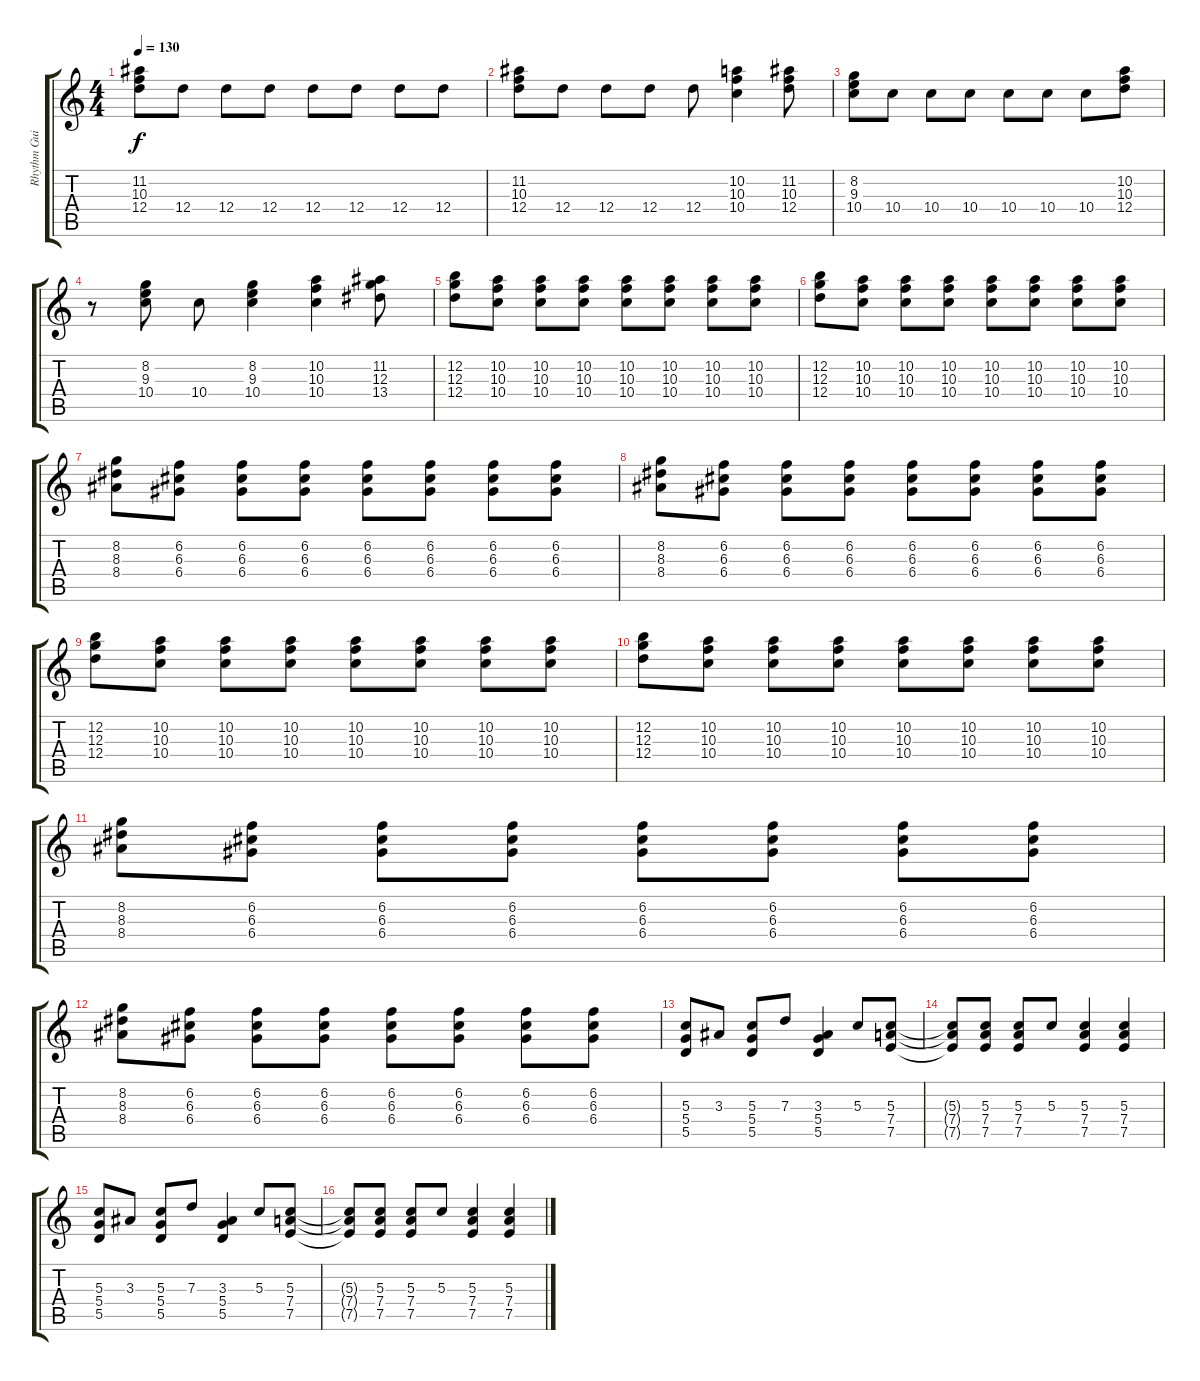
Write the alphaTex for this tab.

\track ("Rhythm Guitar" "Rhythm Gui") {instrument distortionguitar}
\staff {score tabs}
\tuning (E4 B3 G3 D3 A2 E2) {hide}
\ts (4 4)
\tempo 130
\clef g2
\ks c
(11.2 10.3 12.4).8{dy f} 12.4.8 12.4.8 12.4.8 12.4.8 12.4.8 12.4.8 12.4.8 |
(11.2 10.3 12.4).8 12.4.8 12.4.8 12.4.8 12.4.8 (10.2 10.3 10.4).4 (11.2 10.3 12.4).8 |
(8.2 9.3 10.4).8 10.4.8 10.4.8 10.4.8 10.4.8 10.4.8 10.4.8 (10.2 10.3 12.4).8 |
r.8 (8.2 9.3 10.4).8 10.4.8 (8.2 9.3 10.4).4 (10.2 10.3 10.4).4 (11.2 12.3 13.4).8 |
(12.2 12.3 12.4).8 (10.2 10.3 10.4).8 (10.2 10.3 10.4).8 (10.2 10.3 10.4).8 (10.2 10.3 10.4).8 (10.2 10.3 10.4).8 (10.2 10.3 10.4).8 (10.2 10.3 10.4).8 |
(12.2 12.3 12.4).8 (10.2 10.3 10.4).8 (10.2 10.3 10.4).8 (10.2 10.3 10.4).8 (10.2 10.3 10.4).8 (10.2 10.3 10.4).8 (10.2 10.3 10.4).8 (10.2 10.3 10.4).8 |
(8.2 8.3 8.4).8 (6.2 6.3 6.4).8 (6.2 6.3 6.4).8 (6.2 6.3 6.4).8 (6.2 6.3 6.4).8 (6.2 6.3 6.4).8 (6.2 6.3 6.4).8 (6.2 6.3 6.4).8 |
(8.2 8.3 8.4).8 (6.2 6.3 6.4).8 (6.2 6.3 6.4).8 (6.2 6.3 6.4).8 (6.2 6.3 6.4).8 (6.2 6.3 6.4).8 (6.2 6.3 6.4).8 (6.2 6.3 6.4).8 |
(12.2 12.3 12.4).8 (10.2 10.3 10.4).8 (10.2 10.3 10.4).8 (10.2 10.3 10.4).8 (10.2 10.3 10.4).8 (10.2 10.3 10.4).8 (10.2 10.3 10.4).8 (10.2 10.3 10.4).8 |
(12.2 12.3 12.4).8 (10.2 10.3 10.4).8 (10.2 10.3 10.4).8 (10.2 10.3 10.4).8 (10.2 10.3 10.4).8 (10.2 10.3 10.4).8 (10.2 10.3 10.4).8 (10.2 10.3 10.4).8 |
(8.2 8.3 8.4).8 (6.2 6.3 6.4).8 (6.2 6.3 6.4).8 (6.2 6.3 6.4).8 (6.2 6.3 6.4).8 (6.2 6.3 6.4).8 (6.2 6.3 6.4).8 (6.2 6.3 6.4).8 |
(8.2 8.3 8.4).8 (6.2 6.3 6.4).8 (6.2 6.3 6.4).8 (6.2 6.3 6.4).8 (6.2 6.3 6.4).8 (6.2 6.3 6.4).8 (6.2 6.3 6.4).8 (6.2 6.3 6.4).8 |
(5.3 5.4 5.5).8 3.3.8 (5.3 5.4 5.5).8 7.3.8 (3.3 5.4 5.5).4 5.3.8 (5.3 7.4 7.5).8 |
(5.3{t} 7.4{t} 7.5{t}).8 (5.3 7.4 7.5).8 (5.3 7.4 7.5).8 5.3.8 (5.3 7.4 7.5).4 (5.3 7.4 7.5).4 |
(5.3 5.4 5.5).8 3.3.8 (5.3 5.4 5.5).8 7.3.8 (3.3 5.4 5.5).4 5.3.8 (5.3 7.4 7.5).8 |
(5.3{t} 7.4{t} 7.5{t}).8 (5.3 7.4 7.5).8 (5.3 7.4 7.5).8 5.3.8 (5.3 7.4 7.5).4 (5.3 7.4 7.5).4
